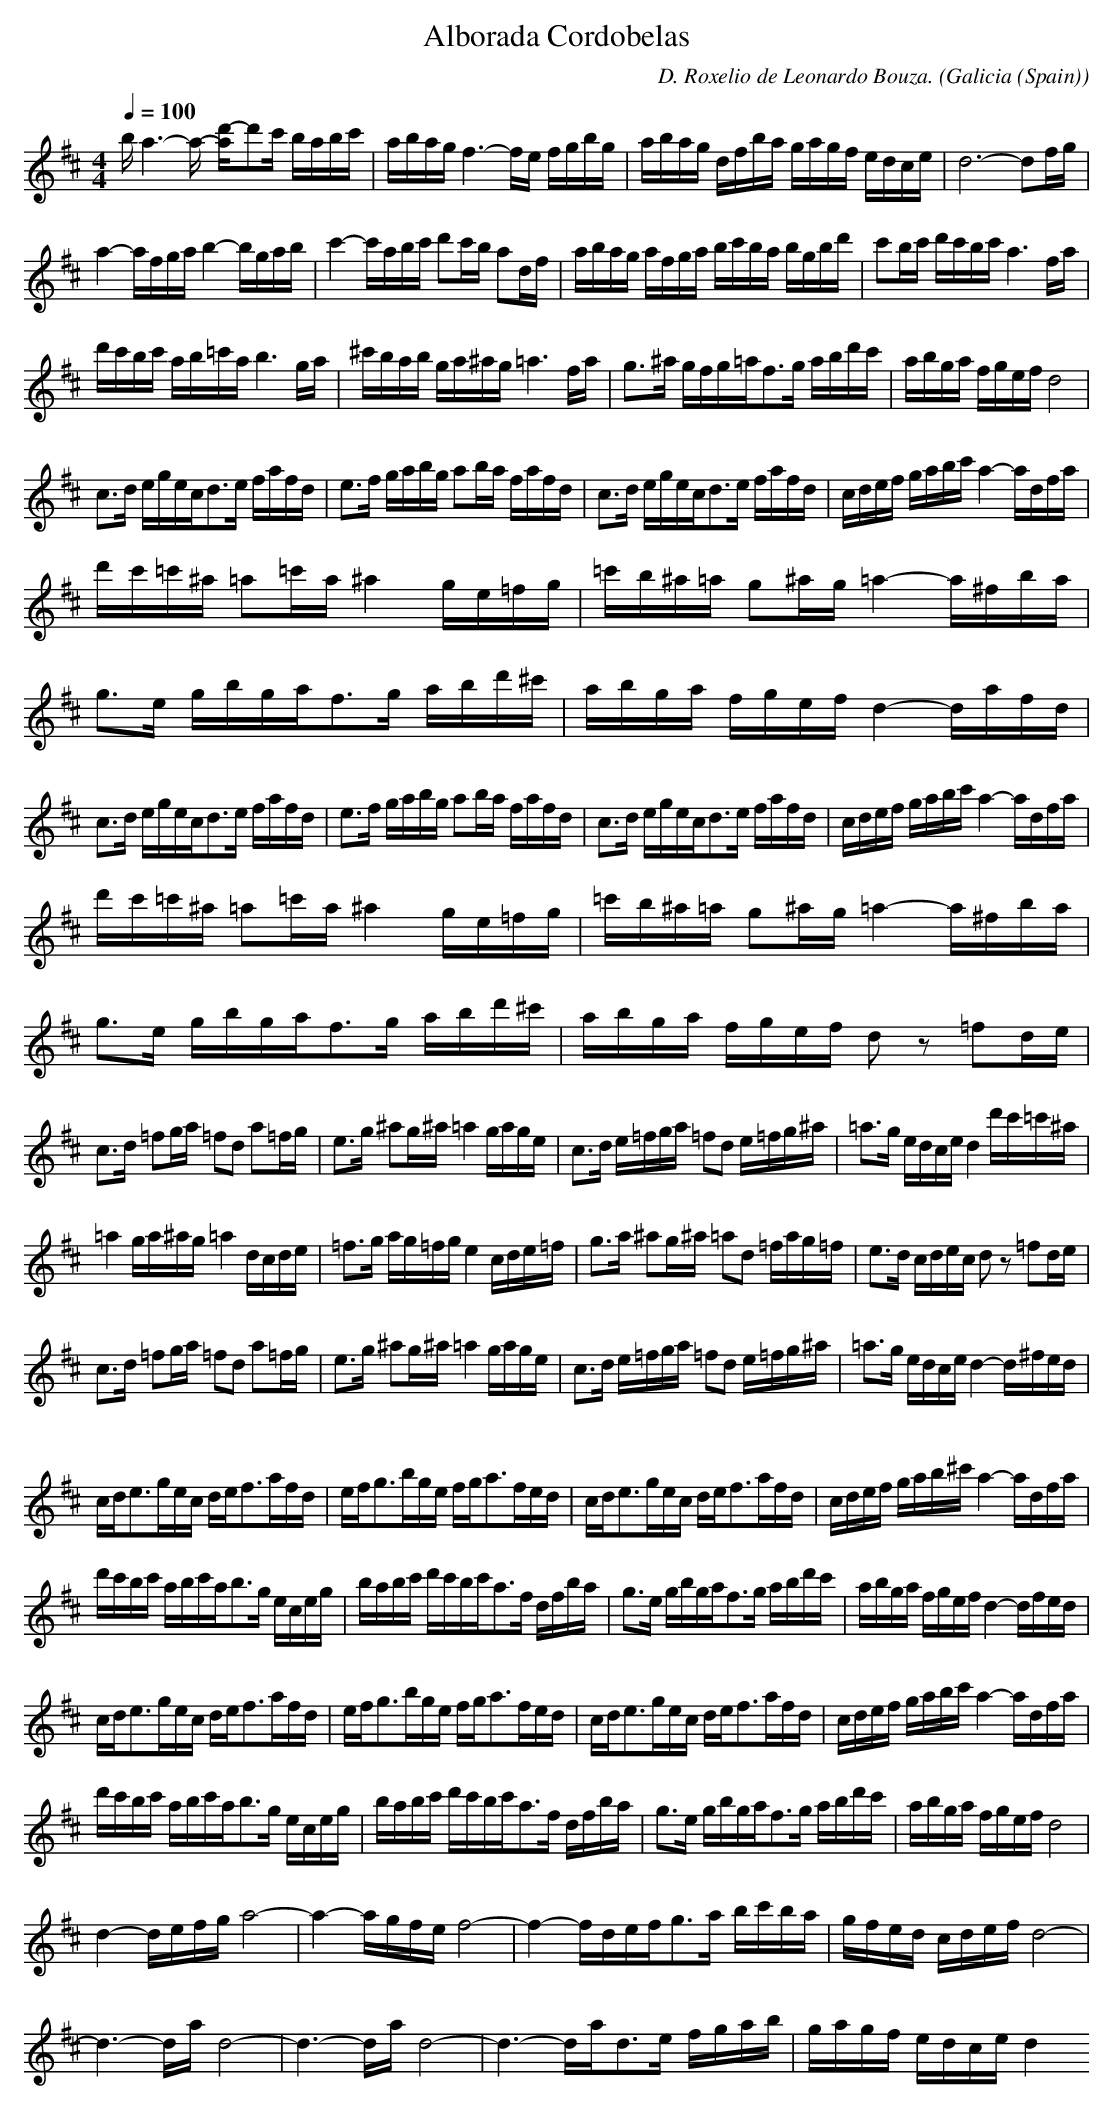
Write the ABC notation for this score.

X:1
T:Alborada Cordobelas
O:Galicia (Spain)
C:D. Roxelio de Leonardo Bouza.
M: 4/4
L: 1/8
Q:1/4=100
K:D % 2 sharps
b/2a3-a/2- [d'/2-a/2]d'c'/2 b/2a/2b/2c'/2|a/2b/2a/2g/2 f3-f/2e/2 f/2g/2b/2g/2|a/2b/2a/2g/2 d/2f/2b/2a/2 g/2a/2g/2f/2 e/2d/2c/2e/2|d6- df/2g/2|
a2- a/2f/2g/2a/2 b2- b/2g/2a/2b/2|c'2- c'/2a/2b/2c'/2 d'c'/2b/2 ad/2f/2|a/2b/2a/2g/2 a/2f/2g/2a/2 b/2c'/2b/2a/2 b/2g/2b/2d'/2|c'b/2c'/2 d'/2c'/2b/2c'/2 a3f/2a/2|
d'/2c'/2b/2c'/2 a/2b/2=c'/2a/2 b3g/2a/2|^c'/2b/2a/2b/2 g/2a/2^a/2g/2 =a3f/2a/2|g3/2^a/2 g/2f/2g/2=a<fg/2 a/2b/2d'/2c'/2|a/2b/2g/2a/2 f/2g/2e/2f/2 d4|
c3/2d/2 e/2g/2e/2c<de/2 f/2a/2f/2d/2|e3/2f/2 g/2a/2b/2g/2 ab/2a/2 f/2a/2f/2d/2|c3/2d/2 e/2g/2e/2c<de/2 f/2a/2f/2d/2|c/2d/2e/2f/2 g/2a/2b/2c'/2 a2- a/2d/2f/2a/2|
d'/2c'/2=c'/2^a/2 =a=c'/2a/2 ^a2 g/2e/2=f/2g/2|=c'/2b/2^a/2=a/2 g^a/2g/2 =a2- a/2^f/2b/2a/2|g3/2e/2 g/2b/2g/2a<fg/2 a/2b/2d'/2^c'/2|a/2b/2g/2a/2 f/2g/2e/2f/2 d2- d/2a/2f/2d/2|
c3/2d/2 e/2g/2e/2c<de/2 f/2a/2f/2d/2|e3/2f/2 g/2a/2b/2g/2 ab/2a/2 f/2a/2f/2d/2|c3/2d/2 e/2g/2e/2c<de/2 f/2a/2f/2d/2|c/2d/2e/2f/2 g/2a/2b/2c'/2 a2- a/2d/2f/2a/2|
d'/2c'/2=c'/2^a/2 =a=c'/2a/2 ^a2 g/2e/2=f/2g/2|=c'/2b/2^a/2=a/2 g^a/2g/2 =a2- a/2^f/2b/2a/2|g3/2e/2 g/2b/2g/2a<fg/2 a/2b/2d'/2^c'/2|a/2b/2g/2a/2 f/2g/2e/2f/2 dz =fd/2e/2|
c3/2d/2 =fg/2a/2 =fd a=f/2g/2|e3/2g/2 ^ag/2^a/2 =a2 g/2a/2g/2e/2|c3/2d/2 e/2=f/2g/2a/2 =fd e/2=f/2g/2^a/2|=a3/2g/2 e/2d/2c/2e/2 d2 d'/2c'/2=c'/2^a/2|
=a2 g/2a/2^a/2g/2 =a2 d/2c/2d/2e/2|=f3/2g/2 a/2g/2=f/2g/2 e2 c/2d/2e/2=f/2|g3/2a/2 ^ag/2^a/2 =ad =f/2a/2g/2=f/2|e3/2d/2 c/2d/2e/2c/2 dz =fd/2e/2|
c3/2d/2 =fg/2a/2 =fd a=f/2g/2|e3/2g/2 ^ag/2^a/2 =a2 g/2a/2g/2e/2|c3/2d/2 e/2=f/2g/2a/2 =fd e/2=f/2g/2^a/2|=a3/2g/2 e/2d/2c/2e/2 d2- d/2^f/2e/2d/2|
c/2d<eg/2e/2c/2 d/2e<fa/2f/2d/2|e/2f<gb/2g/2e/2 f/2g<af/2e/2d/2|c/2d<eg/2e/2c/2 d/2e<fa/2f/2d/2|c/2d/2e/2f/2 g/2a/2b/2^c'/2 a2- a/2d/2f/2a/2|
d'/2c'/2b/2c'/2 a/2b/2c'/2a<bg/2 e/2c/2e/2g/2|b/2a/2b/2c'/2 d'/2c'/2b/2c'<af/2 d/2f/2b/2a/2|g3/2e/2 g/2b/2g/2a<fg/2 a/2b/2d'/2c'/2|a/2b/2g/2a/2 f/2g/2e/2f/2 d2- d/2f/2e/2d/2|
c/2d<eg/2e/2c/2 d/2e<fa/2f/2d/2|e/2f<gb/2g/2e/2 f/2g<af/2e/2d/2|c/2d<eg/2e/2c/2 d/2e<fa/2f/2d/2|c/2d/2e/2f/2 g/2a/2b/2c'/2 a2- a/2d/2f/2a/2|
d'/2c'/2b/2c'/2 a/2b/2c'/2a<bg/2 e/2c/2e/2g/2|b/2a/2b/2c'/2 d'/2c'/2b/2c'<af/2 d/2f/2b/2a/2|g3/2e/2 g/2b/2g/2a<fg/2 a/2b/2d'/2c'/2|a/2b/2g/2a/2 f/2g/2e/2f/2 d4|
d2- d/2e/2f/2g/2 a4-|a2- a/2g/2f/2e/2 f4-|f2- f/2d/2e/2f<ga/2 b/2c'/2b/2a/2|g/2f/2e/2d/2 c/2d/2e/2f/2 d4-|
d3-d/2a/2 d4-|d3-d/2a/2 d4-|d3-d/2a<de/2 f/2g/2a/2b/2|g/2a/2g/2f/2 e/2d/2c/2e/2 d2
